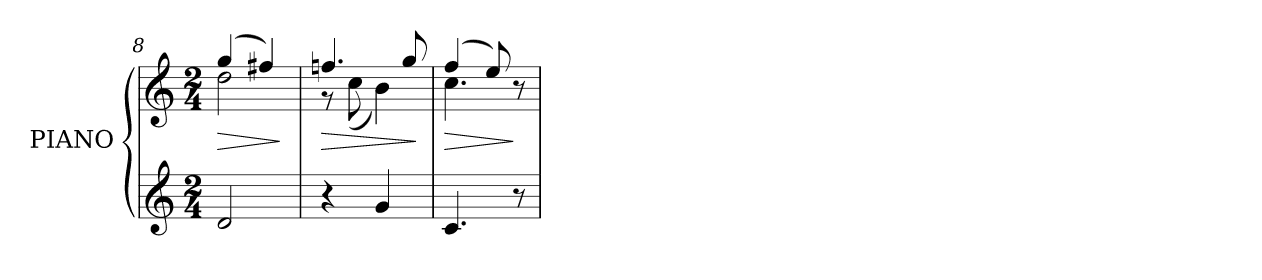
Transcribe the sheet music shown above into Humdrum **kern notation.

**kern	**kern	**dynam
*part1	*part1	*part1
*staff2	*staff1	*staff1/2
*I"PIANO	*	*
*I'Pno.	*	*
*clefG2	*clefG2	*
*k[]	*k[]	*
*M2/4	*M2/4	*
=8	=8	=8
!	!	!LO:HP:b
*	*^	*
2d/	(>4gg/	2dd\	>
.	4ff#X/)	.	.
*	*v	*v	*
.	.	]
=9	=9	=9
!	!	!LO:HP:b
*	*^	*
4r	4.ffn/	8r	>
.	.	(<8cc\	.
4g/	.	4b\)	.
.	8gg/	.	.
*	*v	*v	*
.	.	]
=10	=10	=10
!	!	!LO:HP:b
*	*^	*
4.c/	(>4ff/	4.cc\	>
.	8ee/)	.	.
8r	8r	8ryy	]
*	*v	*v	*
=	=	=
*-	*-	*-
